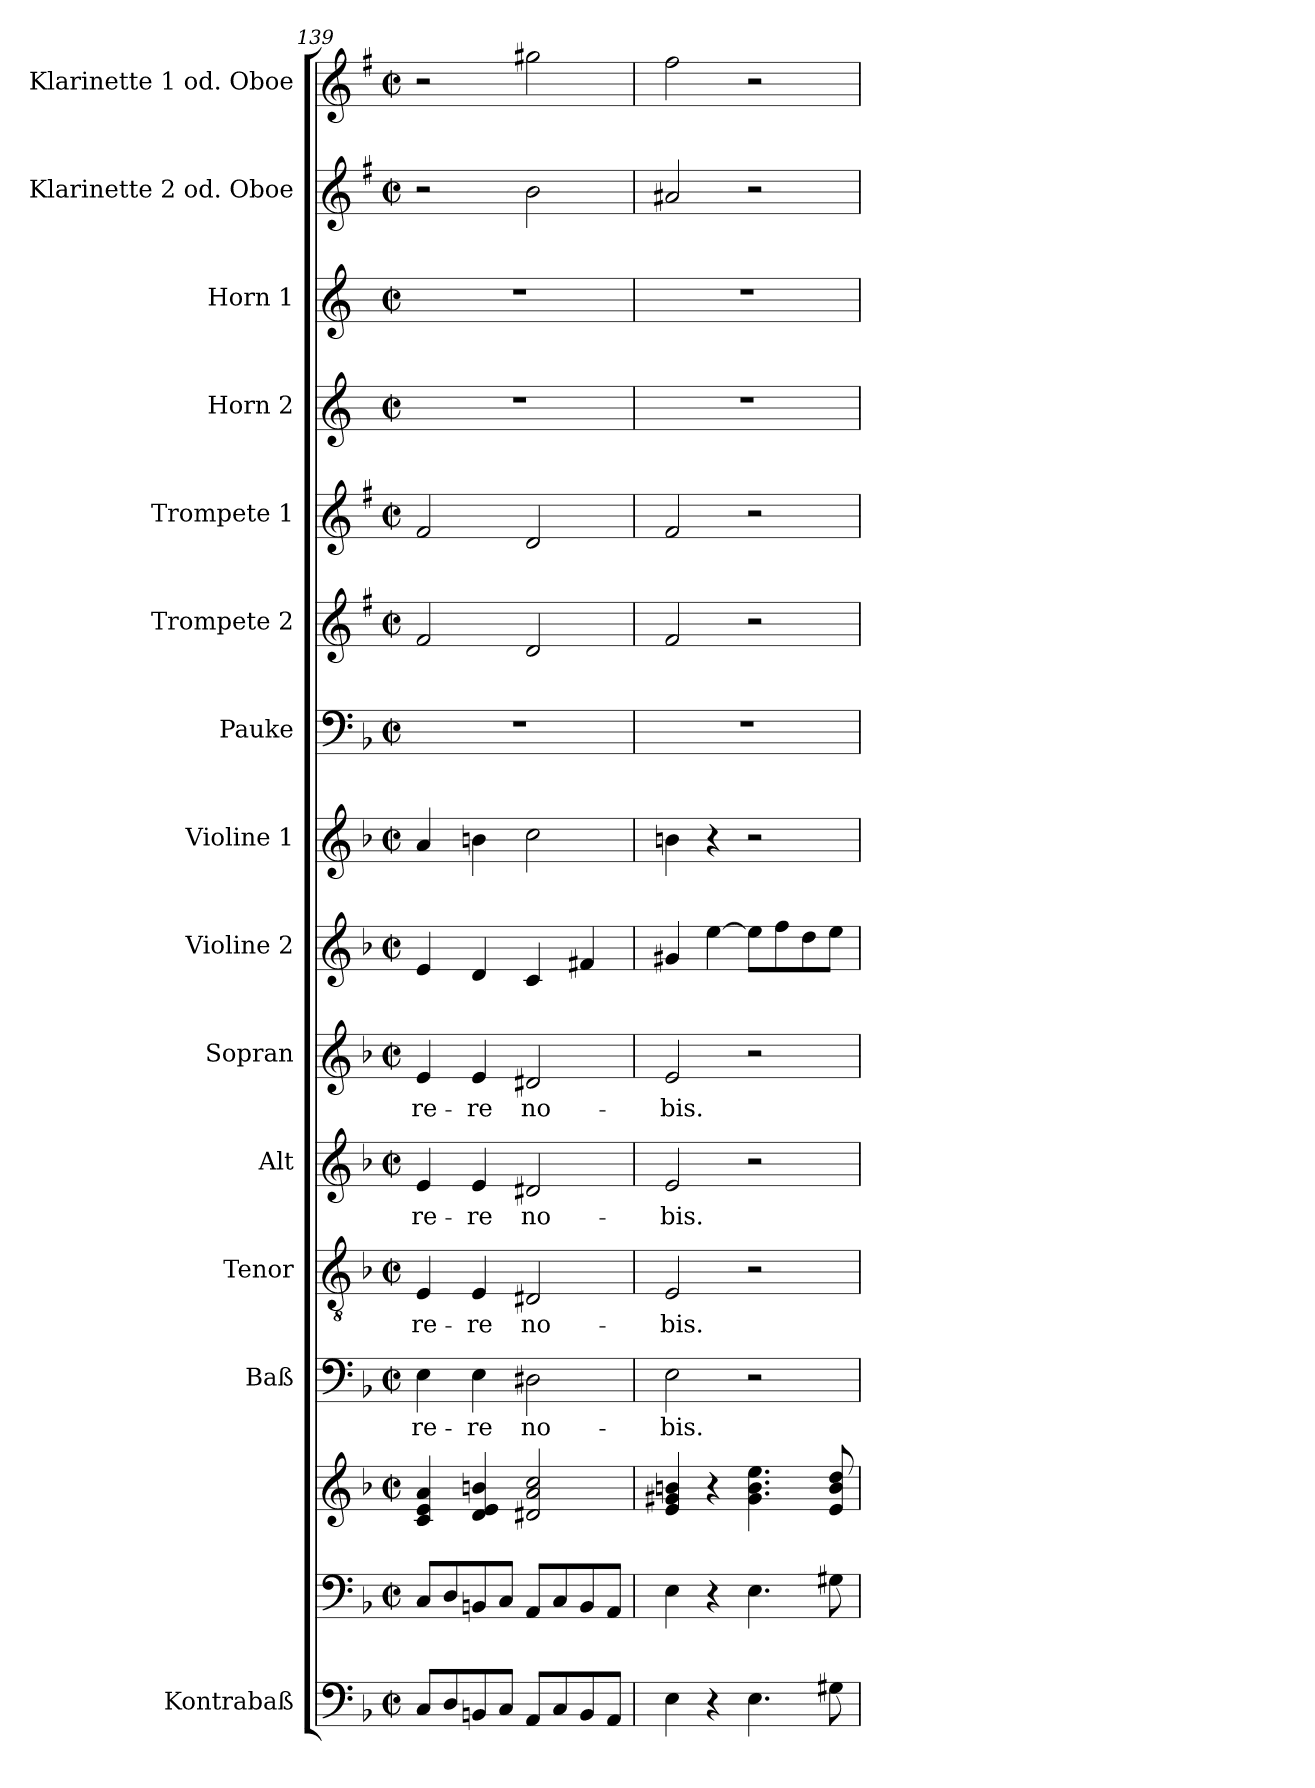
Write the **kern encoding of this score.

**kern	**kern	**kern	**kern	**text	**kern	**text	**kern	**text	**kern	**text	**kern	**kern	**kern	**kern	**kern	**kern	**kern	**kern	**kern
*part15	*part14	*part14	*part13	*part13	*part12	*part12	*part11	*part11	*part10	*part10	*part9	*part8	*part7	*part6	*part5	*part4	*part3	*part2	*part1
*staff16	*staff15	*staff14	*staff13	*staff13	*staff12	*staff12	*staff11	*staff11	*staff10	*staff10	*staff9	*staff8	*staff7	*staff6	*staff5	*staff4	*staff3	*staff2	*staff1
*I"Kontrabaß	*	*	*I"Baß	*	*I"Tenor	*	*I"Alt	*	*I"Sopran	*	*I"Violine 2	*I"Violine 1	*I"Pauke	*I"Trompete 2	*I"Trompete 1	*I"Horn 2	*I"Horn 1	*I"Klarinette 2 od. Oboe	*I"Klarinette 1 od. Oboe
*	*	*	*	*	*	*	*	*	*	*	*	*	*	*I'Tpt	*I'Tpt	*I'Hn	*I'Hn	*	*
!!LO:PB:g=z
*clefF4	*clefF4	*clefG2	*clefF4	*	*clefGv2	*	*clefG2	*	*clefG2	*	*clefG2	*clefG2	*clefF4	*clefG2	*clefG2	*clefG2	*clefG2	*clefG2	*clefG2
*ITrd7c12	*	*	*	*	*	*	*	*	*	*	*	*	*	*ITrd1c2	*ITrd1c2	*ITrd4c7	*ITrd4c7	*ITrd1c2	*ITrd1c2
*k[b-]	*k[b-]	*k[b-]	*k[b-]	*	*k[b-]	*	*k[b-]	*	*k[b-]	*	*k[b-]	*k[b-]	*k[b-]	*k[b-]	*k[b-]	*k[b-]	*k[b-]	*k[b-]	*k[b-]
*F:	*F:	*F:	*F:	*	*F:	*	*F:	*	*F:	*	*F:	*F:	*F:	*F:	*F:	*F:	*F:	*F:	*F:
*M2/2	*M2/2	*M2/2	*M2/2	*	*M2/2	*	*M2/2	*	*M2/2	*	*M2/2	*M2/2	*M2/2	*M2/2	*M2/2	*M2/2	*M2/2	*M2/2	*M2/2
*met(c|)	*met(c|)	*met(c|)	*met(c|)	*	*met(c|)	*	*met(c|)	*	*met(c|)	*	*met(c|)	*met(c|)	*met(c|)	*met(c|)	*met(c|)	*met(c|)	*met(c|)	*met(c|)	*met(c|)
=139	=139	=139	=139	=139	=139	=139	=139	=139	=139	=139	=139	=139	=139	=139	=139	=139	=139	=139	=139
!	!	!	!	!LO:LY:b	!	!LO:LY:b	!	!LO:LY:b	!	!LO:LY:b	!	!	!	!	!	!	!	!	!
8CC/L	8C/L	4c/ 4e/ 4a/	4E\	-re-	4E/	-re-	4e/	-re-	4e/	-re-	4e/	4a/	1r	2e/	2e/	1r	1r	2r	2r
8DD/	8D/	.	.	.	.	.	.	.	.	.	.	.	.	.	.	.	.	.	.
!	!	!	!	!LO:LY:b	!	!LO:LY:b	!	!LO:LY:b	!	!LO:LY:b	!	!	!	!	!	!	!	!	!
8BBBn/	8BBn/	4d/ 4e/ 4bn/	4E\	-re	4E/	-re	4e/	-re	4e/	-re	4d/	4bn\	.	.	.	.	.	.	.
8CC/J	8C/J	.	.	.	.	.	.	.	.	.	.	.	.	.	.	.	.	.	.
!	!	!	!	!LO:LY:b	!	!LO:LY:b	!	!LO:LY:b	!	!LO:LY:b	!	!	!	!	!	!	!	!	!
8AAA/L	8AA/L	2d#X/ 2a/ 2cc/	2D#X\	no-	2D#X/	no-	2d#X/	no-	2d#X/	no-	4c/	2cc\	.	2c/	2c/	.	.	2a\	2ff#X\
8CC/	8C/	.	.	.	.	.	.	.	.	.	.	.	.	.	.	.	.	.	.
8BBB/	8BB/	.	.	.	.	.	.	.	.	.	4f#X/	.	.	.	.	.	.	.	.
8AAA/J	8AA/J	.	.	.	.	.	.	.	.	.	.	.	.	.	.	.	.	.	.
=140	=140	=140	=140	=140	=140	=140	=140	=140	=140	=140	=140	=140	=140	=140	=140	=140	=140	=140	=140
!	!	!	!	!LO:LY:b	!	!LO:LY:b	!	!LO:LY:b	!	!LO:LY:b	!	!	!	!	!	!	!	!	!
4EE\	4E\	4e/ 4g#X/ 4bn/	2E\	-bis.	2E/	-bis.	2e/	-bis.	2e/	-bis.	4g#X/	4bn\	1r	2e/	2e/	1r	1r	2g#X/	2ee\
4r	4r	4r	.	.	.	.	.	.	.	.	[4ee\	4r	.	.	.	.	.	.	.
4.EE\	4.E\	4.g#\ 4.b\ 4.ee\	2r	.	2r	.	2r	.	2r	.	8ee\L]	2r	.	2r	2r	.	.	2r	2r
.	.	.	.	.	.	.	.	.	.	.	8ff\	.	.	.	.	.	.	.	.
.	.	.	.	.	.	.	.	.	.	.	8dd\	.	.	.	.	.	.	.	.
8GG#X\	8G#X\	8e/ 8b/ 8dd/	.	.	.	.	.	.	.	.	8ee\J	.	.	.	.	.	.	.	.
=	=	=	=	=	=	=	=	=	=	=	=	=	=	=	=	=	=	=	=
*-	*-	*-	*-	*-	*-	*-	*-	*-	*-	*-	*-	*-	*-	*-	*-	*-	*-	*-	*-
